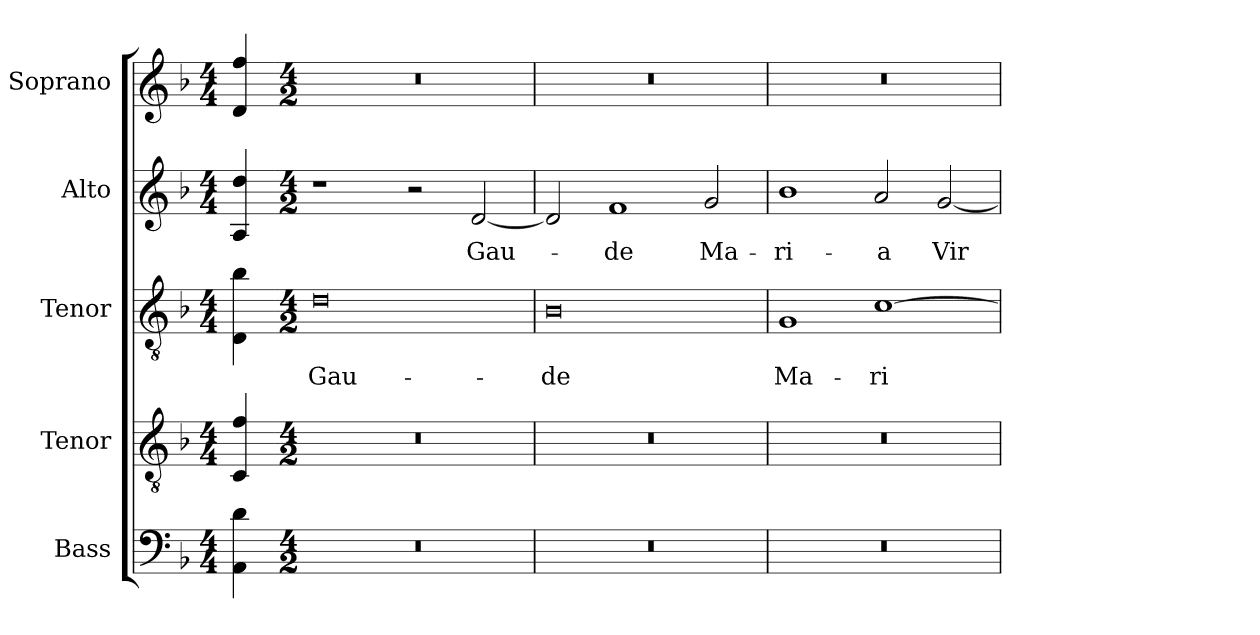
**kern	**kern	**kern	**text	**kern	**text	**kern
*part5	*part4	*part3	*part3	*part2	*part2	*part1
*staff5	*staff4	*staff3	*staff3	*staff2	*staff2	*staff1
*I"Bass	*I"Tenor	*I"Tenor	*	*I"Alto	*	*I"Soprano
*I'B.	*I'T.	*	*	*	*	*I'S.
!!LO:PB:g=z
*clefF4	*clefGv2	*clefGv2	*	*clefG2	*	*clefG2
*	*ITrd7c12	*ITrd7c12	*	*	*	*
*k[b-]	*k[b-]	*k[b-]	*	*k[b-]	*	*k[b-]
*F:	*F:	*F:	*	*F:	*	*F:
*M4/4	*M4/4	*M4/4	*	*M4/4	*	*M4/4
=	=	=	=	=	=	=
4AAi\ 4di	4CCi/ 4Fi	4DDi\ 4B-i	.	4Ai/ 4ddi	.	4di/ 4ffi
=1-	=1-	=1-	=1-	=1-	=1-	=1-
*M4/2	*M4/2	*M4/2	*	*M4/2	*	*M4/2
!LO:N:vis=1	!LO:N:vis=1	!	!	!	!	!
!	!	!	!LO:LY:b:color=#000000	!	!	!LO:N:vis=1
0r	0r	0Di	Gau-	1r	.	0r
.	.	.	.	2r	.	.
!	!	!	!	!	!LO:LY:b:color=#000000	!
.	.	.	.	[2di/	Gau-	.
=2	=2	=2	=2	=2	=2	=2
!LO:N:vis=1	!LO:N:vis=1	!	!	!	!	!
!	!	!	!LO:LY:b:color=#000000	!	!	!LO:N:vis=1
0r	0r	0BB-i	-de	2di/]	.	0r
!	!	!	!	!	!LO:LY:b:color=#000000	!
.	.	.	.	1fi	-de	.
!	!	!	!	!	!LO:LY:b:color=#000000	!
.	.	.	.	2gi/	Ma-	.
=3	=3	=3	=3	=3	=3	=3
!LO:N:vis=1	!LO:N:vis=1	!	!	!	!	!
!	!	!	!LO:LY:b:color=#000000	!	!	!
!	!	!	!	!	!LO:LY:b:color=#000000	!LO:N:vis=1
0r	0r	1GGi	Ma-	1b-i	-ri-	0r
!	!	!	!LO:LY:b:color=#000000	!	!	!
!	!	!	!	!	!LO:LY:b:color=#000000	!
.	.	[1Ci	-ri-	2ai/	-a	.
!	!	!	!	!	!LO:LY:b:color=#000000	!
.	.	.	.	[2gi/	Vir-	.
=	=	=	=	=	=	=
*-	*-	*-	*-	*-	*-	*-
